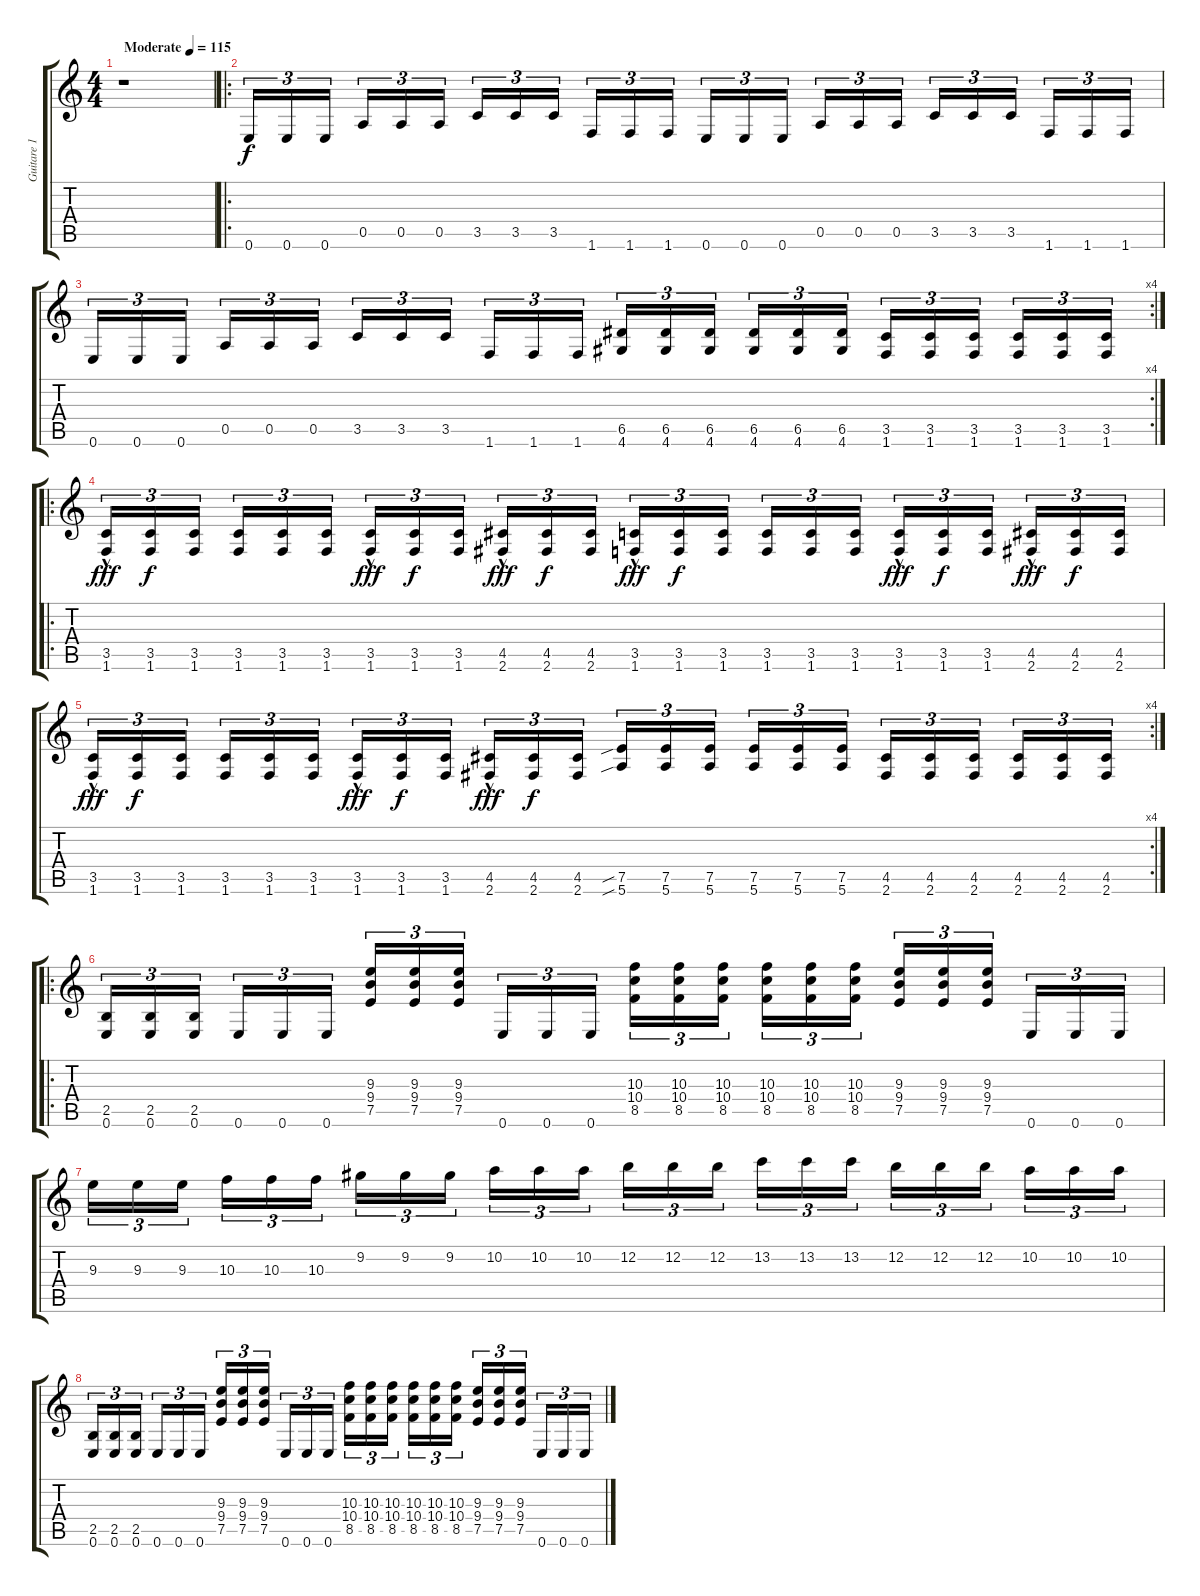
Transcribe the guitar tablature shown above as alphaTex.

\track ("Guitare 1" "Guitare 1") {instrument distortionguitar}
\staff {score tabs}
\tuning (E4 B3 G3 D3 A2 E2) {hide}
\ts (4 4)
\tempo (115 "Moderate")
\clef g2
\ks c
r.1{dy f instrument distortionguitar} |
\ro
0.6.16{tu (3 2)} 0.6.16{tu (3 2)} 0.6.16{tu (3 2) beam splitsecondary} 0.5.16{tu (3 2)} 0.5.16{tu (3 2)} 0.5.16{tu (3 2)} 3.5.16{tu (3 2)} 3.5.16{tu (3 2)} 3.5.16{tu (3 2) beam splitsecondary} 1.6.16{tu (3 2)} 1.6.16{tu (3 2)} 1.6.16{tu (3 2)} 0.6.16{tu (3 2)} 0.6.16{tu (3 2)} 0.6.16{tu (3 2) beam splitsecondary} 0.5.16{tu (3 2)} 0.5.16{tu (3 2)} 0.5.16{tu (3 2)} 3.5.16{tu (3 2)} 3.5.16{tu (3 2)} 3.5.16{tu (3 2) beam splitsecondary} 1.6.16{tu (3 2)} 1.6.16{tu (3 2)} 1.6.16{tu (3 2)} |
\rc 4
0.6.16{tu (3 2)} 0.6.16{tu (3 2)} 0.6.16{tu (3 2) beam splitsecondary} 0.5.16{tu (3 2)} 0.5.16{tu (3 2)} 0.5.16{tu (3 2)} 3.5.16{tu (3 2)} 3.5.16{tu (3 2)} 3.5.16{tu (3 2) beam splitsecondary} 1.6.16{tu (3 2)} 1.6.16{tu (3 2)} 1.6.16{tu (3 2)} (6.5 4.6).16{tu (3 2)} (6.5 4.6).16{tu (3 2)} (6.5 4.6).16{tu (3 2) beam splitsecondary} (6.5 4.6).16{tu (3 2)} (6.5 4.6).16{tu (3 2)} (6.5 4.6).16{tu (3 2)} (3.5 1.6).16{tu (3 2)} (3.5 1.6).16{tu (3 2)} (3.5 1.6).16{tu (3 2) beam splitsecondary} (3.5 1.6).16{tu (3 2)} (3.5 1.6).16{tu (3 2)} (3.5 1.6).16{tu (3 2)} |
\ro
(3.5{hac} 1.6{hac}).16{tu (3 2) dy fff} (3.5 1.6).16{tu (3 2) dy f} (3.5 1.6).16{tu (3 2) beam splitsecondary} (3.5 1.6).16{tu (3 2)} (3.5 1.6).16{tu (3 2)} (3.5 1.6).16{tu (3 2)} (3.5{hac} 1.6{hac}).16{tu (3 2) dy fff} (3.5 1.6).16{tu (3 2) dy f} (3.5 1.6).16{tu (3 2) beam splitsecondary} (4.5{hac} 2.6{hac}).16{tu (3 2) dy fff} (4.5 2.6).16{tu (3 2) dy f} (4.5 2.6).16{tu (3 2)} (3.5{hac} 1.6{hac}).16{tu (3 2) dy fff} (3.5 1.6).16{tu (3 2) dy f} (3.5 1.6).16{tu (3 2) beam splitsecondary} (3.5 1.6).16{tu (3 2)} (3.5 1.6).16{tu (3 2)} (3.5 1.6).16{tu (3 2)} (3.5{hac} 1.6{hac}).16{tu (3 2) dy fff} (3.5 1.6).16{tu (3 2) dy f} (3.5 1.6).16{tu (3 2) beam splitsecondary} (4.5{hac} 2.6{hac}).16{tu (3 2) dy fff} (4.5 2.6).16{tu (3 2) dy f} (4.5 2.6).16{tu (3 2)} |
\rc 4
(3.5{hac} 1.6{hac}).16{tu (3 2) dy fff} (3.5 1.6).16{tu (3 2) dy f} (3.5 1.6).16{tu (3 2) beam splitsecondary} (3.5 1.6).16{tu (3 2)} (3.5 1.6).16{tu (3 2)} (3.5 1.6).16{tu (3 2)} (3.5{hac} 1.6{hac}).16{tu (3 2) dy fff} (3.5 1.6).16{tu (3 2) dy f} (3.5 1.6).16{tu (3 2) beam splitsecondary} (4.5{hac} 2.6{hac}).16{tu (3 2) dy fff} (4.5 2.6).16{tu (3 2) dy f} (4.5 2.6).16{tu (3 2)} (7.5{sib} 5.6{sib}).16{tu (3 2)} (7.5 5.6).16{tu (3 2)} (7.5 5.6).16{tu (3 2) beam splitsecondary} (7.5 5.6).16{tu (3 2)} (7.5 5.6).16{tu (3 2)} (7.5 5.6).16{tu (3 2)} (4.5 2.6).16{tu (3 2)} (4.5 2.6).16{tu (3 2)} (4.5 2.6).16{tu (3 2) beam splitsecondary} (4.5 2.6).16{tu (3 2)} (4.5 2.6).16{tu (3 2)} (4.5 2.6).16{tu (3 2)} |
\ro
(2.5 0.6).16{tu (3 2)} (2.5 0.6).16{tu (3 2)} (2.5 0.6).16{tu (3 2) beam splitsecondary} 0.6.16{tu (3 2)} 0.6.16{tu (3 2)} 0.6.16{tu (3 2)} (9.3 9.4 7.5).16{tu (3 2)} (9.3 9.4 7.5).16{tu (3 2)} (9.3 9.4 7.5).16{tu (3 2) beam splitsecondary} 0.6.16{tu (3 2)} 0.6.16{tu (3 2)} 0.6.16{tu (3 2)} (10.3 10.4 8.5).16{tu (3 2)} (10.3 10.4 8.5).16{tu (3 2)} (10.3 10.4 8.5).16{tu (3 2) beam splitsecondary} (10.3 10.4 8.5).16{tu (3 2)} (10.3 10.4 8.5).16{tu (3 2)} (10.3 10.4 8.5).16{tu (3 2)} (9.3 9.4 7.5).16{tu (3 2)} (9.3 9.4 7.5).16{tu (3 2)} (9.3 9.4 7.5).16{tu (3 2) beam splitsecondary} 0.6.16{tu (3 2)} 0.6.16{tu (3 2)} 0.6.16{tu (3 2)} |
9.3.16{tu (3 2)} 9.3.16{tu (3 2)} 9.3.16{tu (3 2) beam splitsecondary} 10.3.16{tu (3 2)} 10.3.16{tu (3 2)} 10.3.16{tu (3 2)} 9.2.16{tu (3 2)} 9.2.16{tu (3 2)} 9.2.16{tu (3 2) beam splitsecondary} 10.2.16{tu (3 2)} 10.2.16{tu (3 2)} 10.2.16{tu (3 2)} 12.2.16{tu (3 2)} 12.2.16{tu (3 2)} 12.2.16{tu (3 2) beam splitsecondary} 13.2.16{tu (3 2)} 13.2.16{tu (3 2)} 13.2.16{tu (3 2)} 12.2.16{tu (3 2)} 12.2.16{tu (3 2)} 12.2.16{tu (3 2) beam splitsecondary} 10.2.16{tu (3 2)} 10.2.16{tu (3 2)} 10.2.16{tu (3 2)} |
(2.5 0.6).16{tu (3 2)} (2.5 0.6).16{tu (3 2)} (2.5 0.6).16{tu (3 2) beam splitsecondary} 0.6.16{tu (3 2)} 0.6.16{tu (3 2)} 0.6.16{tu (3 2)} (9.3 9.4 7.5).16{tu (3 2)} (9.3 9.4 7.5).16{tu (3 2)} (9.3 9.4 7.5).16{tu (3 2) beam splitsecondary} 0.6.16{tu (3 2)} 0.6.16{tu (3 2)} 0.6.16{tu (3 2)} (10.3 10.4 8.5).16{tu (3 2)} (10.3 10.4 8.5).16{tu (3 2)} (10.3 10.4 8.5).16{tu (3 2) beam splitsecondary} (10.3 10.4 8.5).16{tu (3 2)} (10.3 10.4 8.5).16{tu (3 2)} (10.3 10.4 8.5).16{tu (3 2)} (9.3 9.4 7.5).16{tu (3 2)} (9.3 9.4 7.5).16{tu (3 2)} (9.3 9.4 7.5).16{tu (3 2) beam splitsecondary} 0.6.16{tu (3 2)} 0.6.16{tu (3 2)} 0.6.16{tu (3 2)}
